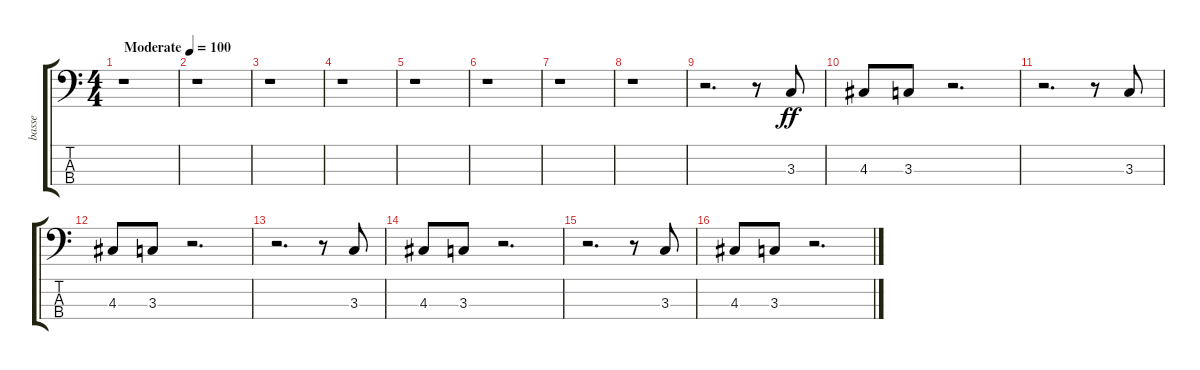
\track ("basse" "basse") {instrument electricbassfinger}
\staff {score tabs}
\tuning (G2 D2 A1 E1) {hide}
\ts (4 4)
\tempo (100 "Moderate")
\clef f4
\ks c
r.1{dy ff instrument electricbassfinger} |
r.1 |
r.1 |
r.1 |
r.1 |
r.1 |
r.1 |
r.1 |
r.2{d} r.8 3.3.8 |
4.3.8 3.3.8 r.2{d} |
r.2{d} r.8 3.3.8 |
4.3.8 3.3.8 r.2{d} |
r.2{d} r.8 3.3.8 |
4.3.8 3.3.8 r.2{d} |
r.2{d} r.8 3.3.8 |
4.3.8 3.3.8 r.2{d}
